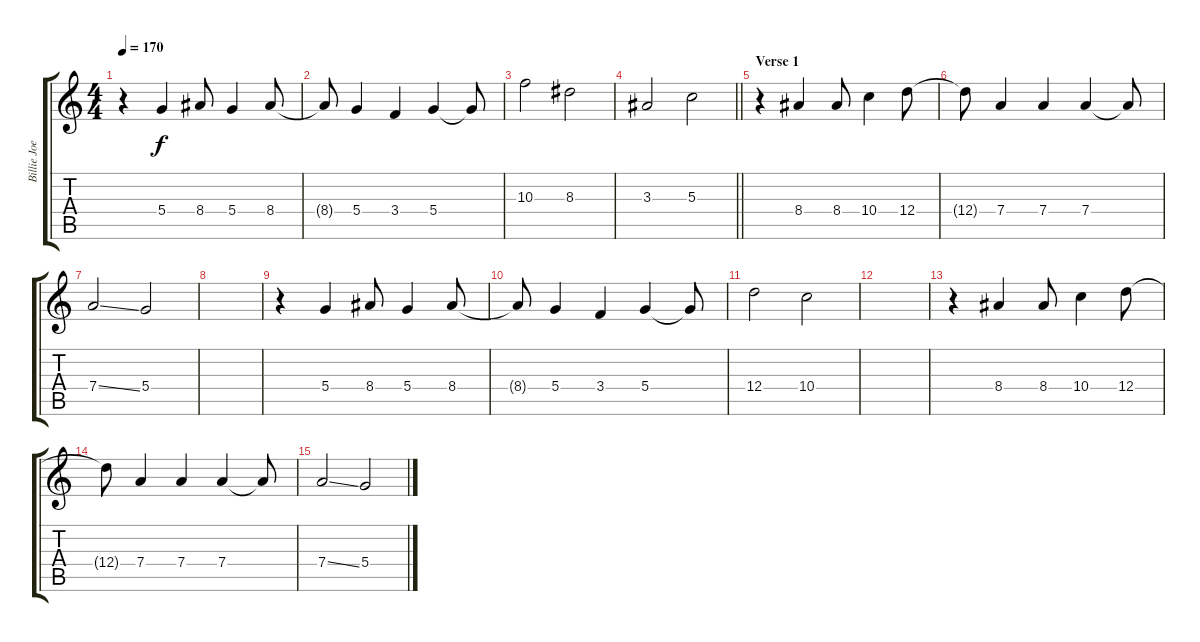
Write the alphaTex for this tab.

\track ("Billie Joe Vocals" "Billie Joe") {instrument acousticguitarsteel}
\staff {score tabs}
\tuning (E4 B3 G3 D3 A2 E2) {hide}
\ts (4 4)
\tempo 170
\clef g2
\ks c
r.4{dy f} 5.4.4 8.4.8 5.4.4 8.4.8 |
8.4{t}.8 5.4.4 3.4.4 5.4.4 5.4{t}.8 |
10.3.2 8.3.2 |
\barLineRight lightlight
3.3.2 5.3.2 |
\section ("" "Verse 1")
r.4 8.4.4 8.4.8 10.4.4 12.4.8 |
12.4{t}.8 7.4.4 7.4.4 7.4.4 7.4{t}.8 |
7.4{ss}.2 5.4.2 |
|
r.4 5.4.4 8.4.8 5.4.4 8.4.8 |
8.4{t}.8 5.4.4 3.4.4 5.4.4 5.4{t}.8 |
12.4.2 10.4.2 |
|
r.4 8.4.4 8.4.8 10.4.4 12.4.8 |
12.4{t}.8 7.4.4 7.4.4 7.4.4 7.4{t}.8 |
7.4{ss}.2 5.4.2
